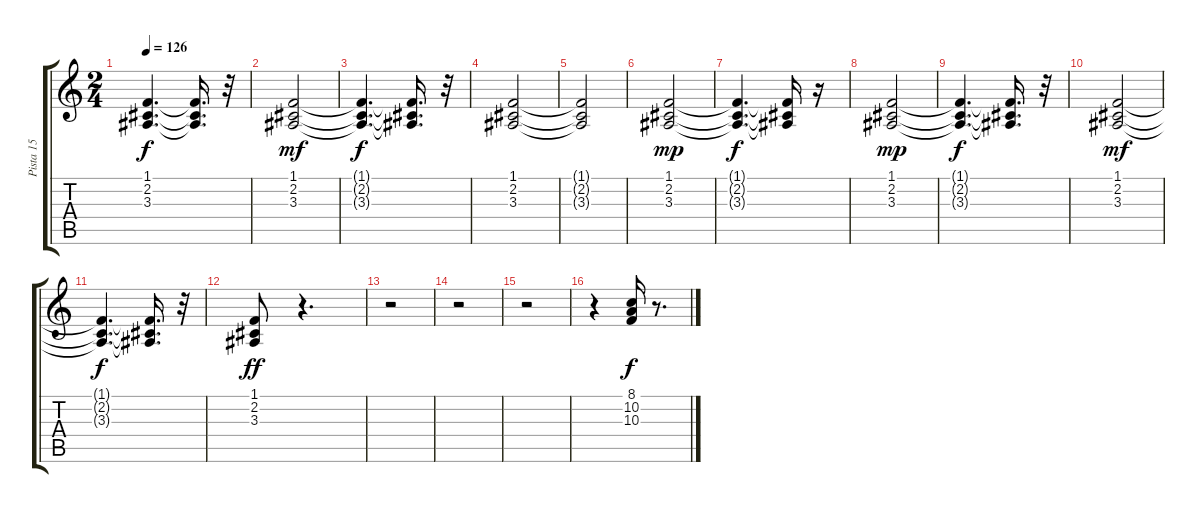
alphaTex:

\track ("Pista 15" "Pista 15") {instrument electricpiano1}
\staff {score tabs}
\tuning (E4 B3 G3 D3 A2 E2) {hide}
\ts (2 4)
\tempo 126
\clef g2
\ks c
(1.1{t} 2.2{t} 3.3{t}).4{d dy f} (1.1{t} 2.2{t} 3.3{t}).16{d} r.32 |
(1.1 2.2 3.3).2{dy mf} |
(1.1{t} 2.2{t} 3.3{t}).4{d dy f} (1.1{t} 2.2{t} 3.3{t}).16{d} r.32 |
(1.1 2.2 3.3).2 |
(1.1{t} 2.2{t} 3.3{t}).2 |
(1.1 2.2 3.3).2{dy mp} |
(1.1{t} 2.2{t} 3.3{t}).4{d dy f} (1.1{t} 2.2{t} 3.3{t}).16 r.16 |
(1.1 2.2 3.3).2{dy mp} |
(1.1{t} 2.2{t} 3.3{t}).4{d dy f} (1.1{t} 2.2{t} 3.3{t}).16{d} r.32 |
(1.1 2.2 3.3).2{dy mf} |
(1.1{t} 2.2{t} 3.3{t}).4{d dy f} (1.1{t} 2.2{t} 3.3{t}).16{d} r.32 |
(1.1 2.2 3.3).8{dy ff} r.4{d} |
r.2 |
r.2 |
r.2 |
r.4 (8.1 10.2 10.3).16{dy f} r.8{d}
